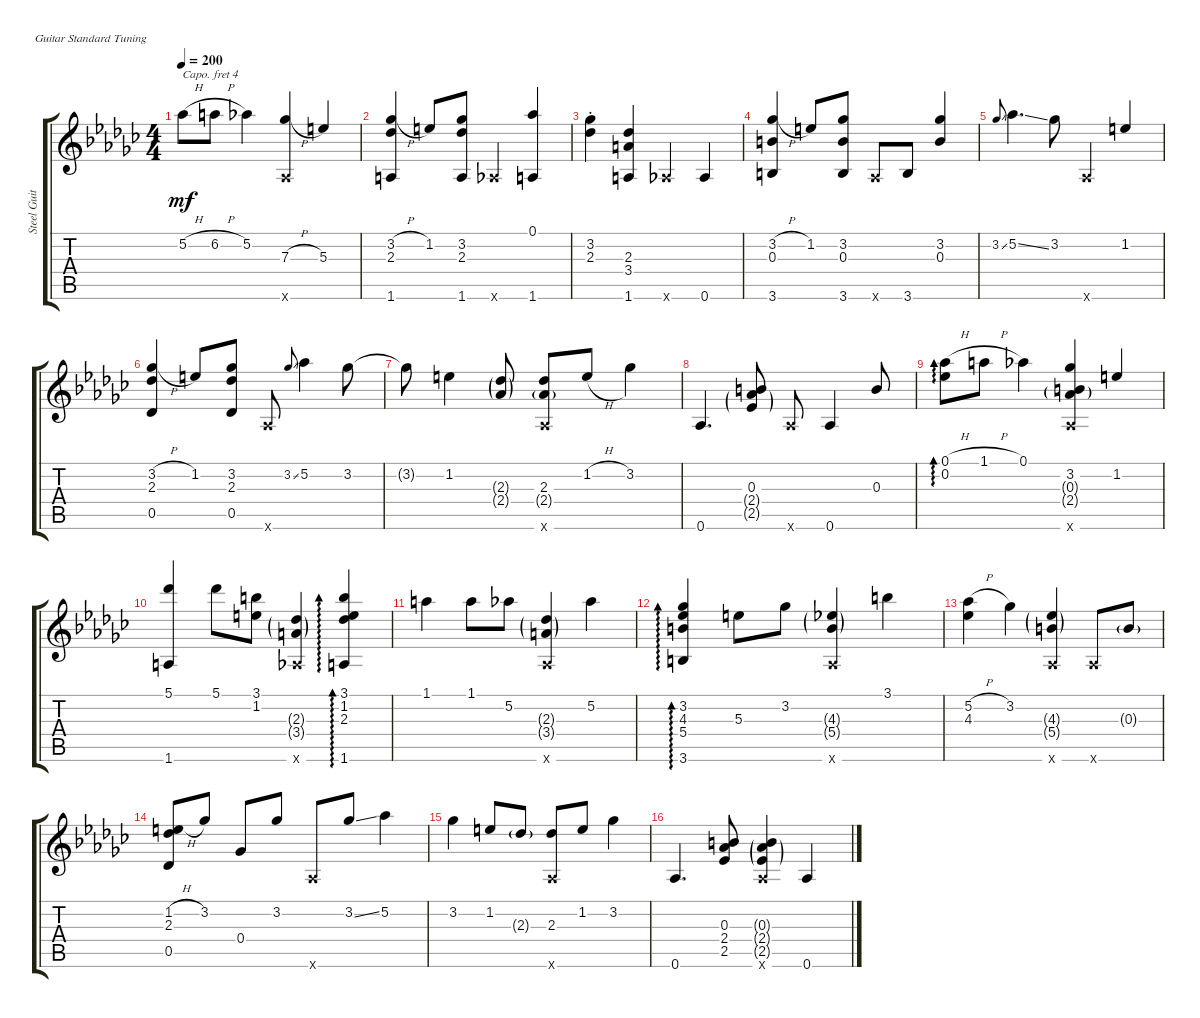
\defaultSystemsLayout 4
\bracketExtendMode groupsimilarinstruments
\otherSystemsTrackNameOrientation horizontal
\track ("Steel Guitar" "Steel Guit") {instrument acousticguitarsteel}
\staff {score tabs}
\capo 4
\tuning (E4 B3 G3 D3 A2 E2)
\ts (4 4)
\tempo 200
\clef g2
\ks gb
5.2{h acc forcenatural}.8{dy mf beam Down} 6.2{h acc #}.8{beam Down} 5.2{acc forcenatural}.4{beam Down} (7.3{h acc forcenatural} 0.6{x acc forcenatural}).4{beam Up} 5.3{acc #}.4{beam Up} |
(3.2{h acc forcenatural} 2.3{acc forcenatural} 1.6{acc #}).4{beam Up} 1.2{acc #}.8{beam Up} (3.2{acc forcenatural} 2.3{acc forcenatural} 1.6{acc #}).8{beam Up} 0.6{x acc forcenatural}.4{beam Up} (0.1{acc forcenatural} 1.6{acc #}).4{beam Up} |
(3.2{st acc forcenatural} 2.3{st acc forcenatural}).4{beam Down} (2.3{acc forcenatural} 3.4{acc #} 1.6{acc #}).4{beam Up} 0.6{x acc forcenatural}.4{beam Up} 0.6{acc forcenatural}.4{beam Up} |
(3.6{acc forcenatural} 3.2{h acc forcenatural} 0.3{acc forcenatural}).4{beam Up} 1.2{acc #}.8{beam Up} (3.2{acc forcenatural} 0.3{acc forcenatural} 3.6{acc forcenatural}).8{beam Up} 0.6{x acc forcenatural}.8{beam Up} 3.6{acc forcenatural}.8{beam Up} (3.2{acc forcenatural} 0.3{acc forcenatural}).4{beam Up} |
3.2{ss acc forcenatural}.8{gr onbeat beam Up} 5.2{ss acc forcenatural}.4{d beam Down} 3.2{acc forcenatural}.8{beam Down} 0.6{x acc forcenatural}.4{beam Up} 1.2{acc #}.4{beam Up} |
(3.2{h acc forcenatural} 2.3{acc forcenatural} 0.5{acc forcenatural}).4{beam Up} 1.2{acc #}.8{beam Up} (3.2{acc forcenatural} 2.3{acc forcenatural} 0.5{acc forcenatural}).8{beam Up} 0.6{x acc forcenatural}.8{beam Up} 3.2{ss acc forcenatural}.8{gr onbeat beam Up} 5.2{acc forcenatural}.4{beam Down} 3.2{acc forcenatural}.8{beam Down} |
3.2{t acc forcenatural}.8{beam Down} 1.2{acc #}.4{beam Down} (2.3{g acc forcenatural} 2.4{g acc forcenatural}).8{beam Up} (0.6{x acc forcenatural} 2.3{acc forcenatural} 2.4{g acc forcenatural}).8{beam Up} 1.2{h acc #}.8{beam Up} 3.2{acc forcenatural}.4{beam Down} |
0.6{acc forcenatural}.4{d beam Up} (0.3{acc forcenatural} 2.4{g acc forcenatural} 2.5{g acc forcenatural}).8{beam Up} 0.6{x acc forcenatural}.8{beam Up} 0.6{acc forcenatural}.4{beam Up} 0.3{acc forcenatural}.8{beam Up} |
(0.2{acc forcenatural} 0.1{h acc forcenatural}).8{ad 0 beam Down} 1.1{h acc #}.8{beam Down} 0.1{acc forcenatural}.4{beam Down} (3.2{acc forcenatural} 0.6{x acc forcenatural} 0.3{g acc forcenatural} 2.4{g acc forcenatural}).4{beam Up} 1.2{acc #}.4{beam Up} |
(1.6{acc #} 5.1{acc forcenatural}).4{beam Up} 5.1{acc forcenatural}.8{beam Down} (1.2{acc #} 3.1{acc forcenatural}).8{beam Down} (0.6{x acc forcenatural} 2.3{g acc forcenatural} 3.4{g acc #}).4{beam Up} (3.1{acc forcenatural} 1.6{acc #} 1.2{acc #} 2.3{acc forcenatural}).4{ad 0 beam Up} |
1.1{acc #}.4{beam Down} 1.1{acc #}.8{beam Down} 5.2{acc forcenatural}.8{beam Down} (0.6{x acc forcenatural} 2.3{g acc forcenatural} 3.4{g acc #}).4{beam Up} 5.2{acc forcenatural}.4{beam Down} |
(3.6{acc forcenatural} 3.2{acc forcenatural} 4.3{acc forcenatural} 5.4{acc forcenatural}).4{ad 0 beam Up} 5.3{acc #}.8{beam Down} 3.2{acc forcenatural}.8{beam Down} (0.6{x acc forcenatural} 5.4{g acc forcenatural} 4.3{g acc forcenatural}).4{beam Up} 3.1{acc forcenatural}.4{beam Down} |
(4.3{acc forcenatural} 5.2{h acc forcenatural}).4{beam Down} 3.2{acc forcenatural}.4{beam Down} (0.6{x acc forcenatural} 5.4{g acc forcenatural} 4.3{g acc forcenatural}).4{beam Up} 0.6{x acc forcenatural}.8{beam Up} 0.3{g acc forcenatural}.8{beam Up} |
(0.5{acc forcenatural} 2.3{acc forcenatural} 1.2{h acc #}).8{beam Up} 3.2{acc forcenatural}.8{beam Up} 0.4{acc forcenatural}.8{beam Up} 3.2{acc forcenatural}.8{beam Up} 0.6{x acc forcenatural}.8{beam Up} 3.2{ss acc forcenatural}.8{beam Up} 5.2{acc forcenatural}.4{beam Down} |
3.2{acc forcenatural}.4{beam Down} 1.2{acc #}.8{beam Up} 2.3{g acc forcenatural}.8{beam Up} (0.6{x acc forcenatural} 2.3{acc forcenatural}).8{beam Up} 1.2{acc #}.8{beam Up} 3.2{acc forcenatural}.4{beam Down} |
0.6{acc forcenatural}.4{d beam Up} (0.3{acc forcenatural} 2.5{acc forcenatural} 2.4{acc forcenatural}).8{beam Up} (0.6{x acc forcenatural} 2.5{g acc forcenatural} 2.4{g acc forcenatural} 0.3{g acc forcenatural}).4{beam Up} 0.6{acc forcenatural}.4{beam Up}
